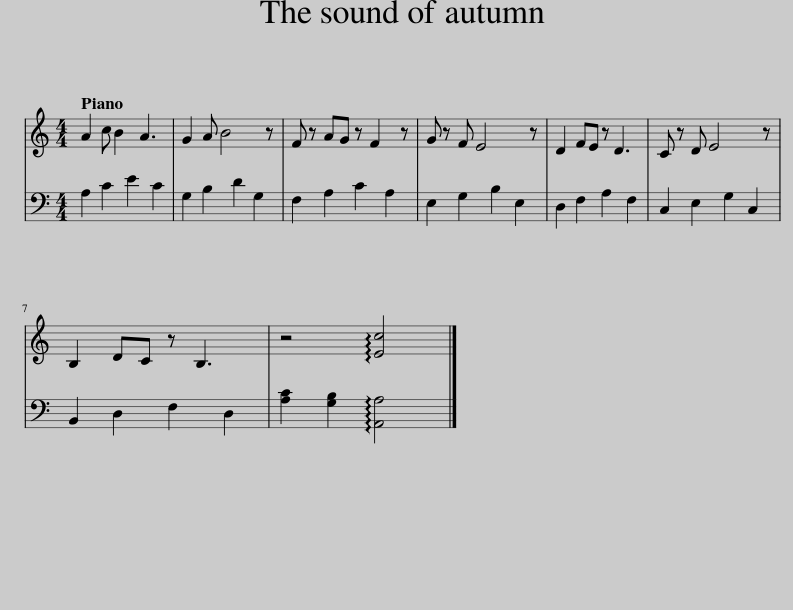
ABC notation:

X:1
%%score { 1 | 2 }
L:1/8
M:4/4
I:linebreak $
K:C
V:1 treble
V:2 bass
V:1
 A2 c B2 A3 | G2 A B4 z | F z AG z F2 z | G z F E4 z | D2 FE z D3 | %5
 C z D E4 z |$ B,2 DC z B,3 | z4 !arpeggio![Ec]4 |] %8
V:2
 A,2 C2 E2 C2 | G,2 B,2 D2 G,2 | F,2 A,2 C2 A,2 | E,2 G,2 B,2 E,2 | D,2 F,2 A,2 F,2 | %5
 C,2 E,2 G,2 C,2 |$ B,,2 D,2 F,2 D,2 | [A,C]2 [G,B,]2 !arpeggio![A,,A,]4 |] %8
